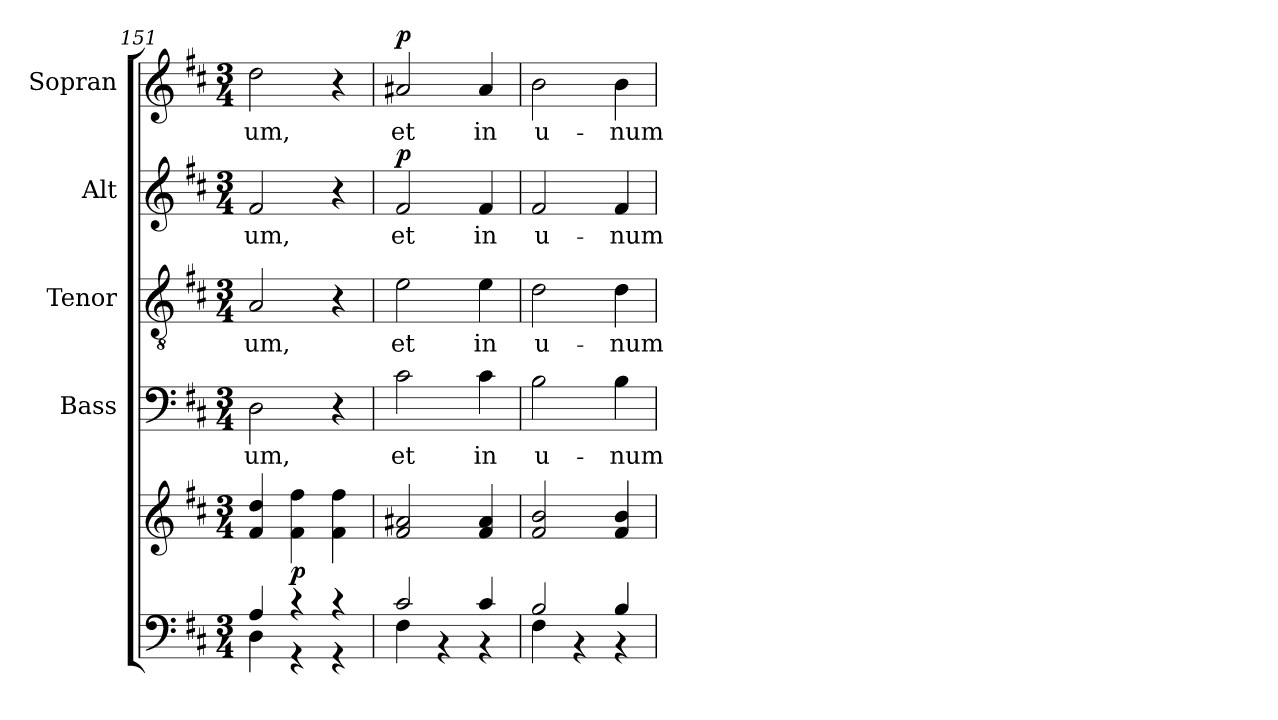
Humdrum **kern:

**kern	**kern	**dynam	**kern	**text	**kern	**text	**kern	**text	**dynam	**kern	**text	**dynam
*part5	*part5	*part5	*part4	*part4	*part3	*part3	*part2	*part2	*part2	*part1	*part1	*part1
*staff6	*staff5	*staff5/6	*staff4	*staff4	*staff3	*staff3	*staff2	*staff2	*staff2	*staff1	*staff1	*staff1
*	*	*	*I"Bass	*	*I"Tenor	*	*I"Alt	*	*	*I"Sopran	*	*
*	*	*	*I'B.	*	*I'T.	*	*I'A.	*	*	*I'S.	*	*
*clefF4	*clefG2	*	*clefF4	*	*clefGv2	*	*clefG2	*	*	*clefG2	*	*
*k[f#c#]	*k[f#c#]	*	*k[f#c#]	*	*k[f#c#]	*	*k[f#c#]	*	*	*k[f#c#]	*	*
*D:	*D:	*	*D:	*	*D:	*	*D:	*	*	*D:	*	*
*M3/4	*M3/4	*	*M3/4	*	*M3/4	*	*M3/4	*	*	*M3/4	*	*
=151	=151	=151	=151	=151	=151	=151	=151	=151	=151	=151	=151	=151
*^	*	*	*	*	*	*	*	*	*	*	*	*
!	!	!	!	!	!LO:LY:b	!	!LO:LY:b	!	!LO:LY:b	!	!	!LO:LY:b	!
4A/	4D\	4f#/ 4dd/	.	2D\	-um,	2A/	-um,	2f#/	-um,	.	2dd\	-um,	.
!	!	!	!LO:DY:b	!	!	!	!	!	!	!	!	!	!
4r	4r	4f#\ 4ff#\	p	.	.	.	.	.	.	.	.	.	.
4r	4r	4f#\ 4ff#\	.	4r	.	4r	.	4r	.	.	4r	.	.
=152	=152	=152	=152	=152	=152	=152	=152	=152	=152	=152	=152	=152	=152
!	!	!	!	!	!LO:LY:b	!	!LO:LY:b	!	!LO:LY:b	!LO:DY:a	!	!LO:LY:b	!LO:DY:a
2c#/	4F#\	2f#/ 2a#X/	.	2c#\	et	2e\	et	2f#/	et	p	2a#X/	et	p
.	4r	.	.	.	.	.	.	.	.	.	.	.	.
!	!	!	!	!	!LO:LY:b	!	!LO:LY:b	!	!LO:LY:b	!	!	!LO:LY:b	!
4c#/	4r	4f#/ 4a#/	.	4c#\	in	4e\	in	4f#/	in	.	4a#/	in	.
!!LO:PB:g=z
=153	=153	=153	=153	=153	=153	=153	=153	=153	=153	=153	=153	=153	=153
!	!	!	!	!	!LO:LY:b	!	!LO:LY:b	!	!LO:LY:b	!	!	!LO:LY:b	!
2B/	4F#\	2f#/ 2b/	.	2B\	u-	2d\	u-	2f#/	u-	.	2b\	u-	.
.	4r	.	.	.	.	.	.	.	.	.	.	.	.
!	!	!	!	!	!LO:LY:b	!	!LO:LY:b	!	!LO:LY:b	!	!	!LO:LY:b	!
4B/	4r	4f#/ 4b/	.	4B\	-num	4d\	-num	4f#/	-num	.	4b\	-num	.
*v	*v	*	*	*	*	*	*	*	*	*	*	*	*
=	=	=	=	=	=	=	=	=	=	=	=	=
*-	*-	*-	*-	*-	*-	*-	*-	*-	*-	*-	*-	*-
